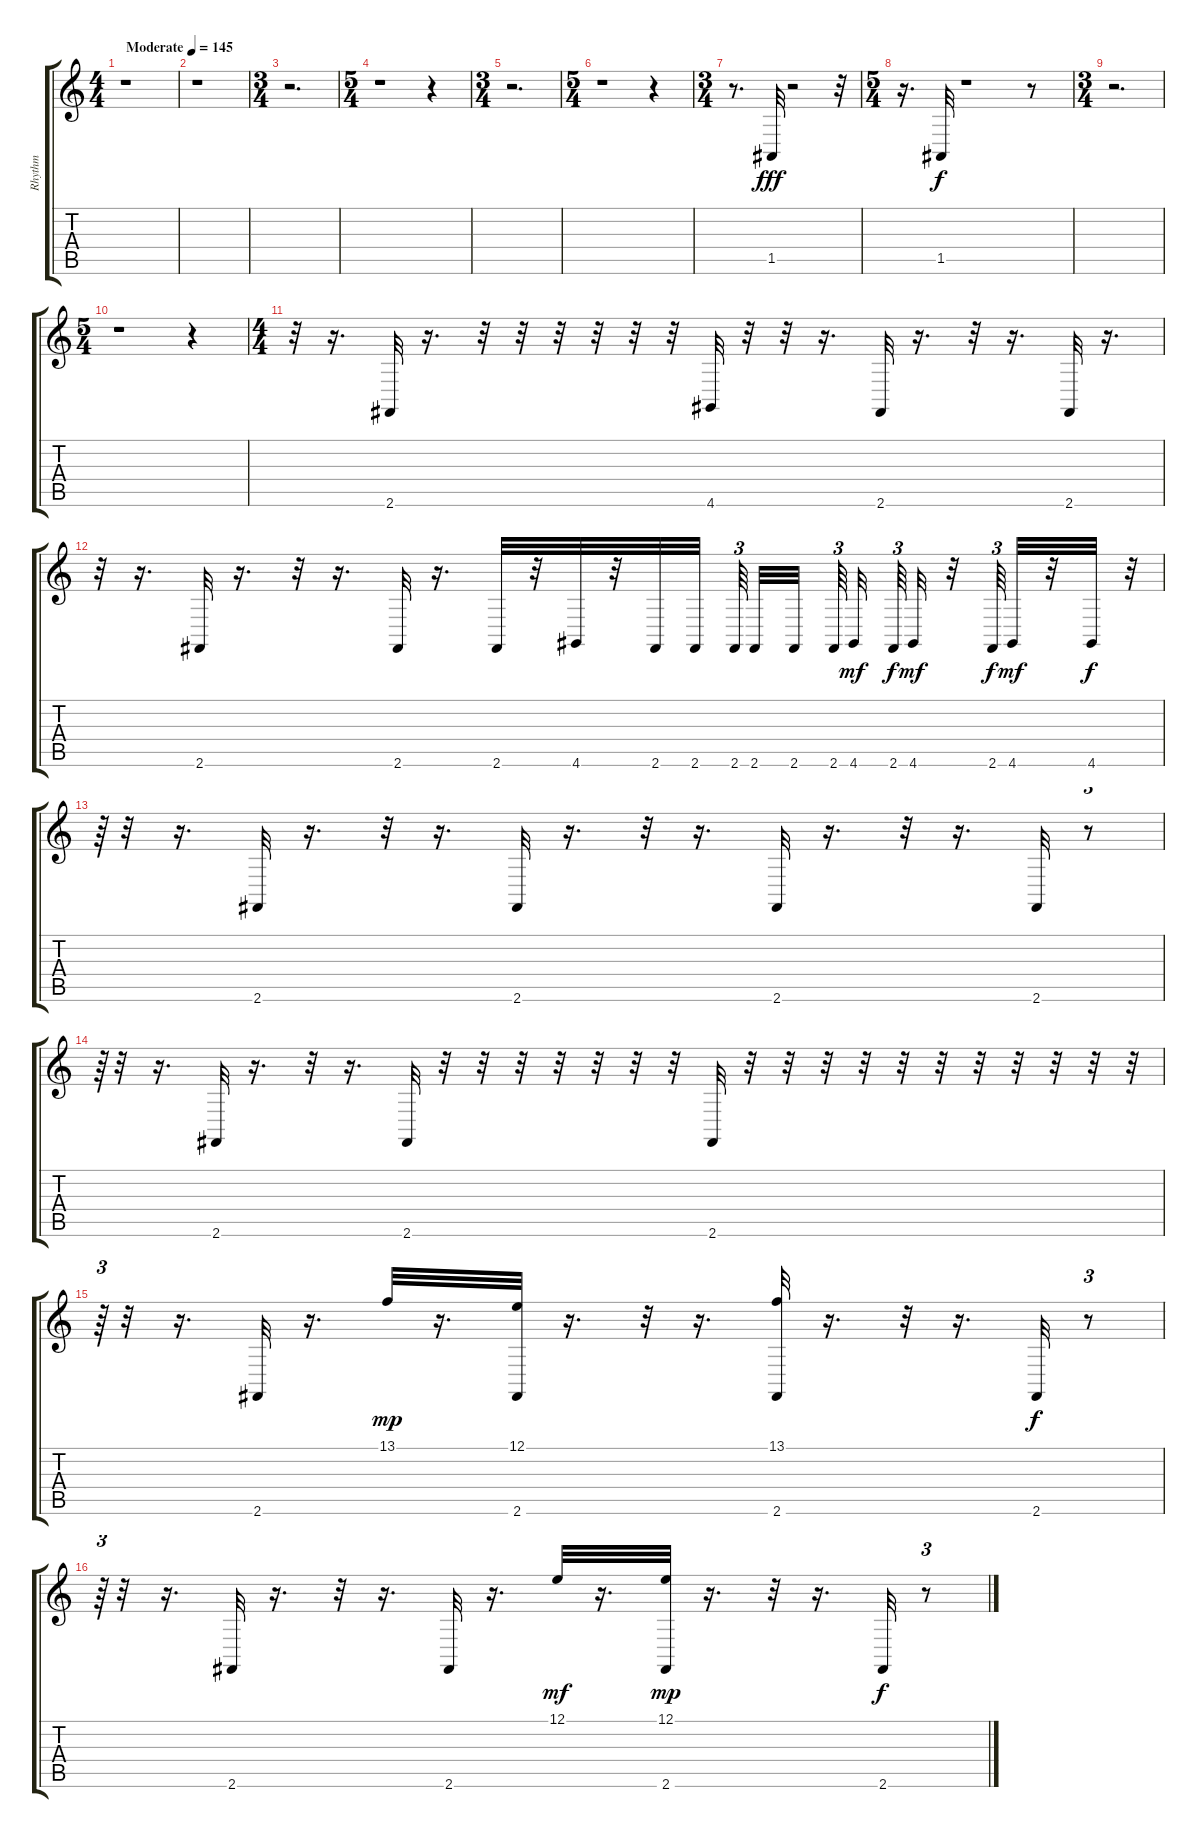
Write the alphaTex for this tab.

\track ("Rhythm" "Rhythm") {instrument acousticgrandpiano}
\staff {score tabs}
\tuning (E4 B3 G3 D3 A2 E2) {hide}
\ts (4 4)
\tempo (145 "Moderate")
\clef g2
\ks c
r.1{dy fff instrument acousticgrandpiano} |
r.1 |
\ts (3 4)
r.2{d} |
\ts (5 4)
r.1 r.4 |
\ts (3 4)
r.2{d} |
\ts (5 4)
r.1 r.4 |
\ts (3 4)
r.8{d} 1.5.32 r.2 r.32 |
\ts (5 4)
r.16{d} 1.5.32{dy f} r.1 r.8 |
\ts (3 4)
r.2{d} |
\ts (5 4)
r.1 r.4 |
\ts (4 4)
r.32{balance 8} r.16{d} 2.6.32 r.16{d} r.32 r.32 r.32 r.32 r.32 r.32 4.6.32 r.32 r.32 r.16{d} 2.6.32 r.16{d} r.32 r.16{d} 2.6.32 r.16{d} |
r.32 r.16{d} 2.6.32 r.16{d} r.32 r.16{d} 2.6.32 r.16{d} 2.6.32 r.32 4.6.32 r.32 2.6.32 2.6.32{beam splitsecondary} 2.6.64{tu (3 2) beam splitsecondary} 2.6.32 2.6.32 2.6.64{tu (3 2) beam splitsecondary} 4.6.32{dy mf beam splitsecondary} 2.6.64{tu (3 2) dy f} 4.6.32{dy mf} r.32 2.6.64{tu (3 2) dy f} 4.6.32{dy mf} r.32 4.6.32{dy f} r.32{tu (3 2)} |
r.64{tu (3 2)} r.32 r.16{d} 2.6.32 r.16{d} r.32 r.16{d} 2.6.32 r.16{d} r.32 r.16{d} 2.6.32 r.16{d} r.32 r.16{d} 2.6.32 r.8{tu (3 2)} |
r.64{tu (3 2)} r.32 r.16{d} 2.6.32 r.16{d} r.32 r.16{d} 2.6.32 r.32 r.32 r.32 r.32 r.32 r.32 r.32 2.6.32 r.32 r.32 r.32 r.32 r.32 r.32 r.32 r.32 r.32 r.32 r.32{tu (3 2)} |
r.64{tu (3 2)} r.32 r.16{d} 2.6.32 r.16{d} 13.1.32{dy mp} r.16{d} (12.1 2.6).32 r.16{d} r.32 r.16{d} (13.1 2.6).32 r.16{d} r.32 r.16{d} 2.6.32{dy f} r.8{tu (3 2)} |
r.64{tu (3 2)} r.32 r.16{d} 2.6.32 r.16{d} r.32 r.16{d} 2.6.32 r.16{d} 12.1.32{dy mf} r.16{d} (12.1 2.6).32{dy mp} r.16{d} r.32 r.16{d} 2.6.32{dy f} r.8{tu (3 2)}
